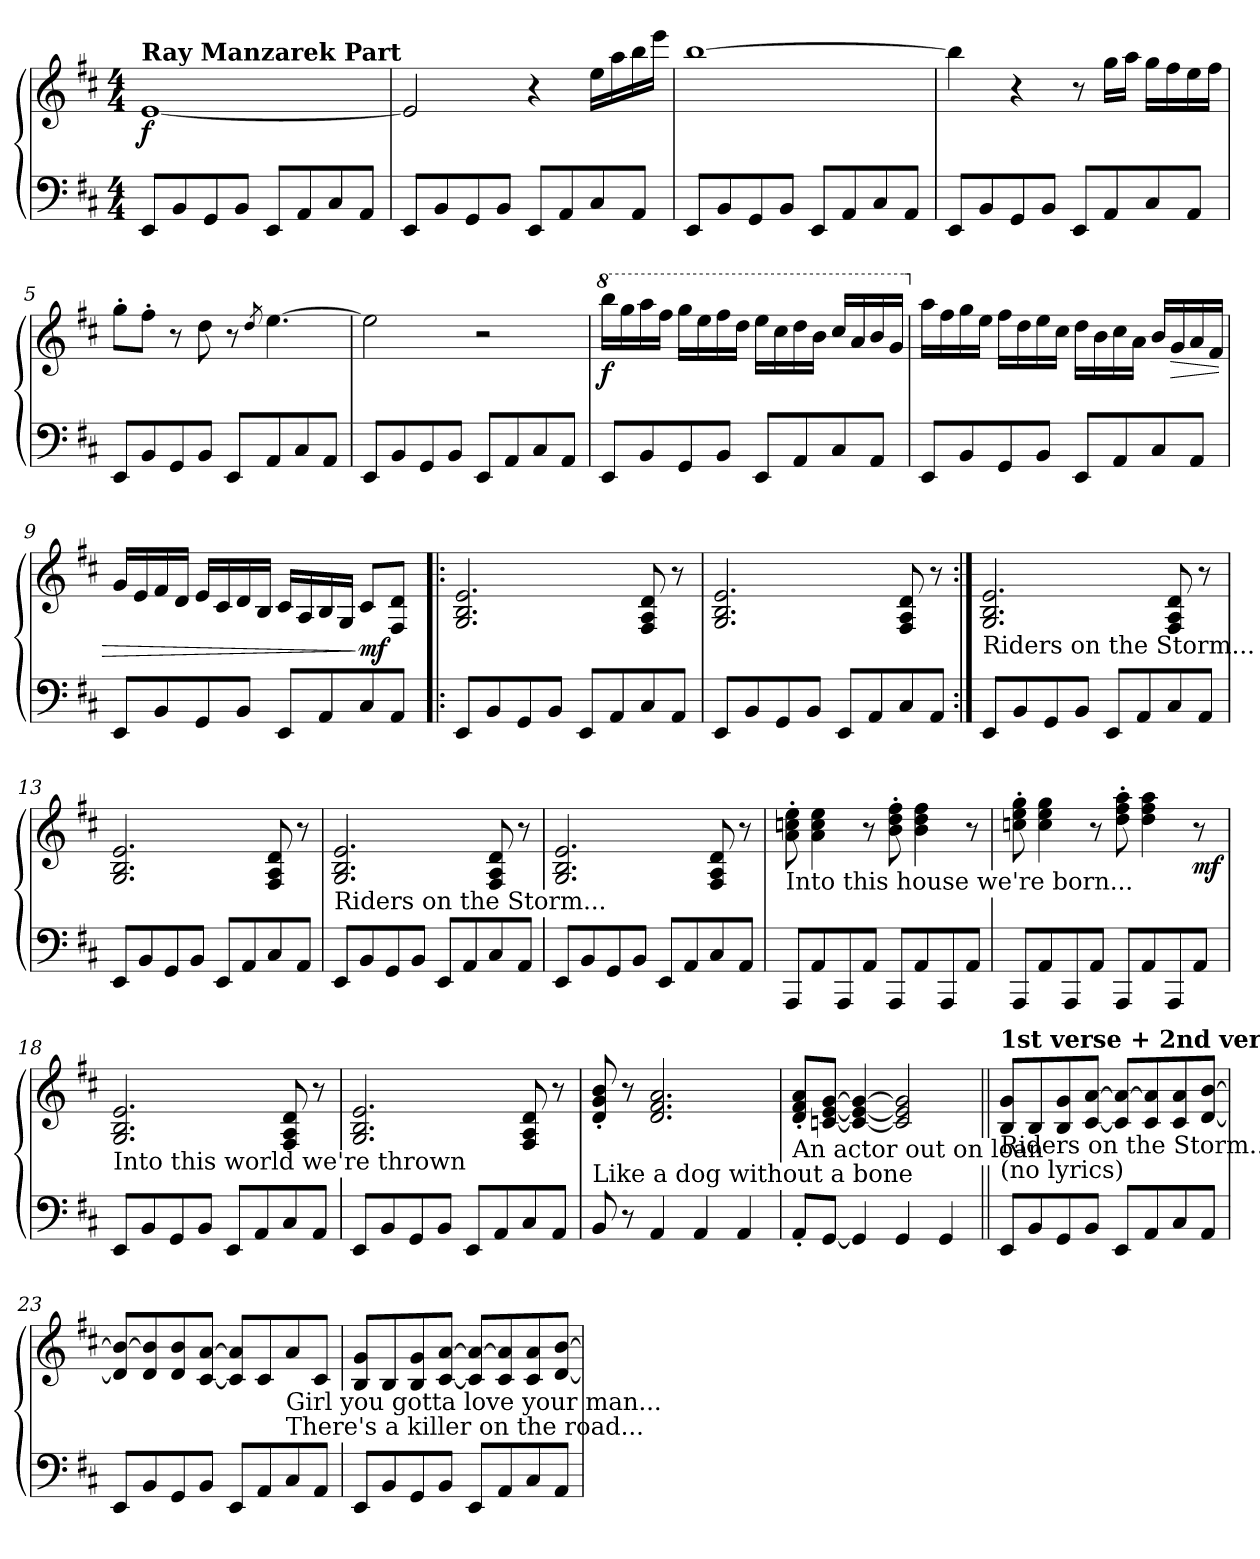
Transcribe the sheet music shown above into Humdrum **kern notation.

**kern	**kern	**dynam
*part1	*part1	*part1
*staff2	*staff1	*staff1/2
*clefF4	*clefG2	*
*k[f#c#]	*k[f#c#]	*
*M4/4	*M4/4	*
*MM106	*MM106	*
=1	=1	=1
!	!LO:TX:a:B:t=Ray Manzarek Part	!
!	!	!LO:DY:b
8EE/L	[1e	f
8BB/	.	.
8GG/	.	.
8BB/J	.	.
8EE/L	.	.
8AA/	.	.
8C#/	.	.
8AA/J	.	.
=2	=2	=2
8EE/L	2e/]	.
8BB/	.	.
8GG/	.	.
8BB/J	.	.
8EE/L	4r	.
8AA/	.	.
8C#/	16ee\LL	.
.	16aa\	.
8AA/J	16bb\	.
.	16eee\JJ	.
=3	=3	=3
8EE/L	[1bb	.
8BB/	.	.
8GG/	.	.
8BB/J	.	.
8EE/L	.	.
8AA/	.	.
8C#/	.	.
8AA/J	.	.
=4	=4	=4
8EE/L	4bb\]	.
8BB/	.	.
8GG/	4r	.
8BB/J	.	.
8EE/L	8r	.
8AA/	16gg\LL	.
.	16aa\JJ	.
8C#/	16gg\LL	.
.	16ff#\	.
8AA/J	16ee\	.
.	16ff#\JJ	.
!!LO:LB:g=z
=5	=5	=5
8EE/L	8gg'\L	.
8BB/	8ff#'\J	.
8GG/	8r	.
8BB/J	8dd\	.
8EE/L	8r	.
.	8qdd/	.
8AA/	[4.ee\	.
8C#/	.	.
8AA/J	.	.
=6	=6	=6
8EE/L	2ee\]	.
8BB/	.	.
8GG/	.	.
8BB/J	.	.
8EE/L	2r	.
8AA/	.	.
8C#/	.	.
8AA/J	.	.
=7	=7	=7
*	*8va	*
!	!	!LO:DY:b
8EE/L	16bbb\LL	f
.	16ggg\	.
8BB/	16aaa\	.
.	16fff#\JJ	.
8GG/	16ggg\LL	.
.	16eee\	.
8BB/J	16fff#\	.
.	16ddd\JJ	.
8EE/L	16eee\LL	.
.	16ccc#\	.
8AA/	16ddd\	.
.	16bb\JJ	.
8C#/	16ccc#/LL	.
.	16aa/	.
8AA/J	16bb/	.
.	16gg/JJ	.
!!LO:LB:g=z
=8	=8	=8
*	*X8va	*
8EE/L	16aa\LL	.
.	16ff#\	.
8BB/	16gg\	.
.	16ee\JJ	.
8GG/	16ff#\LL	.
.	16dd\	.
8BB/J	16ee\	.
.	16cc#\JJ	.
8EE/L	16dd\LL	.
.	16b\	.
8AA/	16cc#\	.
.	16a\JJ	.
8C#/	16b/LL	.
!	!	!LO:HP:b
.	16g/	>
8AA/J	16a/	.
.	16f#/JJ	.
=9	=9	=9
8EE/L	16g/LL	.
.	16e/	.
8BB/	16f#/	.
.	16d/JJ	.
8GG/	16e/LL	.
.	16c#/	.
8BB/J	16d/	.
.	16B/JJ	.
8EE/L	16c#/LL	.
.	16A/	.
8AA/	16B/	.
.	16G/JJ	.
!	!	!LO:DY:n=1:b
8C#/	8c#/L	] mf
8AA/J	8F#/ 8d/J	.
=10!|:	=10!|:	=10!|:
8EE/L	2.G/ 2.B/ 2.e/	.
8BB/	.	.
8GG/	.	.
8BB/J	.	.
8EE/L	.	.
8AA/	.	.
8C#/	8F#/ 8A/ 8d/	.
8AA/J	8r	.
!!LO:LB:g=z
=11	=11	=11
8EE/L	2.G/ 2.B/ 2.e/	.
8BB/	.	.
8GG/	.	.
8BB/J	.	.
8EE/L	.	.
8AA/	.	.
8C#/	8F#/ 8A/ 8d/	.
8AA/J	8r	.
=12:|!	=12:|!	=12:|!
!	!LO:TX:b:t=Riders on the Storm...	!
8EE/L	2.G/ 2.B/ 2.e/	.
8BB/	.	.
8GG/	.	.
8BB/J	.	.
8EE/L	.	.
8AA/	.	.
8C#/	8F#/ 8A/ 8d/	.
8AA/J	8r	.
=13	=13	=13
8EE/L	2.G/ 2.B/ 2.e/	.
8BB/	.	.
8GG/	.	.
8BB/J	.	.
8EE/L	.	.
8AA/	.	.
8C#/	8F#/ 8A/ 8d/	.
8AA/J	8r	.
=14	=14	=14
!	!LO:TX:b:t=Riders on the Storm...	!
8EE/L	2.G/ 2.B/ 2.e/	.
8BB/	.	.
8GG/	.	.
8BB/J	.	.
8EE/L	.	.
8AA/	.	.
8C#/	8F#/ 8A/ 8d/	.
8AA/J	8r	.
=15	=15	=15
8EE/L	2.G/ 2.B/ 2.e/	.
8BB/	.	.
8GG/	.	.
8BB/J	.	.
8EE/L	.	.
8AA/	.	.
8C#/	8F#/ 8A/ 8d/	.
8AA/J	8r	.
!!LO:LB:g=z
=16	=16	=16
!	!LO:TX:b:t=Into this house we're born...	!
8AAA/L	8a\' 8ccn\' 8ee\'	.
8AA/	4a\ 4cc\ 4ee\	.
8AAA/	.	.
8AA/J	8r	.
8AAA/L	8b\' 8dd\' 8ff#\'	.
8AA/	4b\ 4dd\ 4ff#\	.
8AAA/	.	.
8AA/J	8r	.
=17	=17	=17
8AAA/L	8ccn\' 8ee\' 8gg\'	.
8AA/	4cc\ 4ee\ 4gg\	.
8AAA/	.	.
8AA/J	8r	.
8AAA/L	8dd\' 8ff#\' 8aa\'	.
8AA/	4dd\ 4ff#\ 4aa\	.
8AAA/	.	.
!	!	!LO:DY:b
8AA/J	8r	mf
=18	=18	=18
!	!LO:TX:b:t=Into this world we're thrown	!
8EE/L	2.G/ 2.B/ 2.e/	.
8BB/	.	.
8GG/	.	.
8BB/J	.	.
8EE/L	.	.
8AA/	.	.
8C#/	8F#/ 8A/ 8d/	.
8AA/J	8r	.
=19	=19	=19
8EE/L	2.G/ 2.B/ 2.e/	.
8BB/	.	.
8GG/	.	.
8BB/J	.	.
8EE/L	.	.
8AA/	.	.
8C#/	8F#/ 8A/ 8d/	.
8AA/J	8r	.
=20	=20	=20
!LO:TX:a:t=Like a dog without a bone	!	!
8BB/	8d/' 8g/' 8b/'	.
8r	8r	.
4AA/	2.d/ 2.f#/ 2.a/	.
4AA/	.	.
4AA/	.	.
!!LO:LB:g=z
=21	=21	=21
!LO:TX:a:t=An actor out on loan	!	!
8AA'/L	8d/' 8f#/' 8a/'L	.
[8GG/J	[8cn/ [8e/ [8g/J	.
4GG/]	4c/_ 4e/_ 4g/_	.
4GG/	2c/] 2e/] 2g/]	.
4GG/	.	.
=22||	=22||	=22||
!	!LO:TX:b:t=Riders on the Storm...	!
!	!LO:TX:b:t=(no lyrics)	!
!	!LO:TX:a:B:t=1st verse + 2nd verse	!
8EE/L	8B/ 8g/L	.
8BB/	8B/	.
8GG/	8B/ 8g/	.
8BB/J	[8c#/ [8a/J	.
8EE/L	8c#/] 8a/_L	.
8AA/	8c#/ 8a/]	.
8C#/	8c#/ 8a/	.
8AA/J	[8d/ [8b/J	.
=23	=23	=23
8EE/L	8d/] 8b/_L	.
8BB/	8d/ 8b/]	.
8GG/	8d/ 8b/	.
8BB/J	[8c#/ [8a/J	.
8EE/L	8c#/] 8a/]L	.
8AA/	8c#/	.
!LO:TX:a:t=There's a killer on the road...	!	!
!LO:TX:a:t=Girl you gotta love your man...	!	!
8C#/	8a/	.
8AA/J	8c#/J	.
=24	=24	=24
8EE/L	8B/ 8g/L	.
8BB/	8B/	.
8GG/	8B/ 8g/	.
8BB/J	[8c#/ [8a/J	.
8EE/L	8c#/] 8a/_L	.
8AA/	8c#/ 8a/]	.
8C#/	8c#/ 8a/	.
8AA/J	[8d/ [8b/J	.
=	=	=
*-	*-	*-
